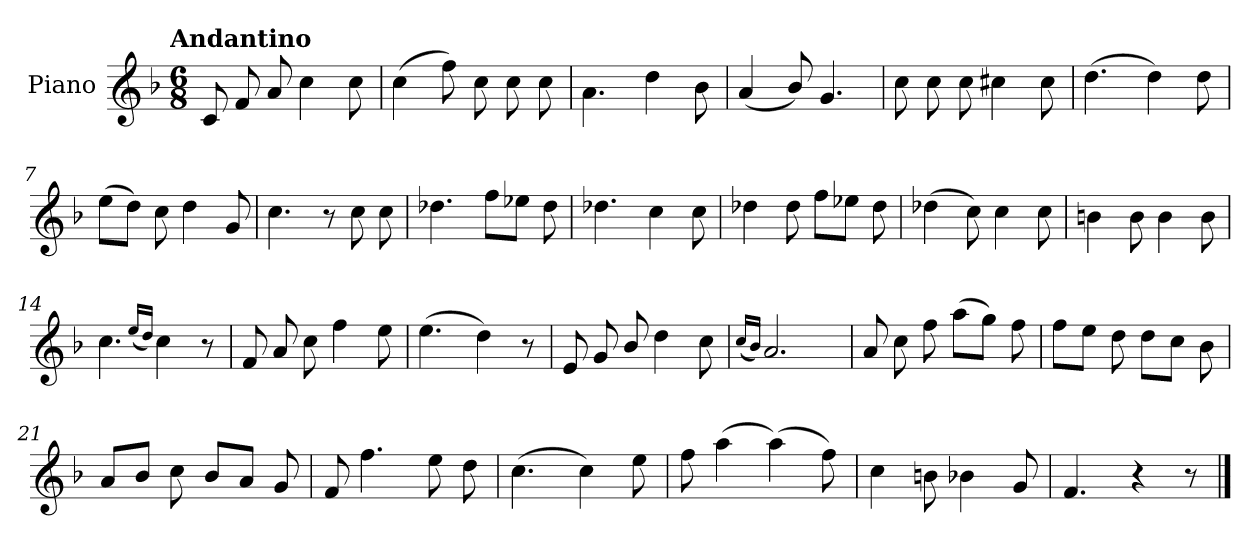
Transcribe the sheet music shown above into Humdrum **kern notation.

**kern
*part1
*staff1
*I"Piano
*I'Pno.
*clefG2
*k[b-]
!!LO:TX:omd:t=Andantino
*M6/8
*MM92
=1
8c/
8f/
8a/
4cc\
8cc\
=2
(>4cc\
8ff\)
8cc\
8cc\
8cc\
=3
4.a\
4dd\
8b-\
=4
(<4a/
8b-/)
4.g/
!!LO:LB:g=z
=5
8cc\
8cc\
8cc\
4cc#X\
8cc#\
=6
(>4.dd\
4dd\)
8dd\
=7
(>8ee\L
8dd\J)
8cc\
4dd\
8g/
=8
4.cc\
8r
8cc\
8cc\
=9
4.dd-X\
8ff\L
8ee-X\J
8dd-\
!!LO:LB:g=z
=10
4.dd-X\
4cc\
8cc\
=11
4dd-X\
8dd-\
8ff\L
8ee-X\J
8dd-\
=12
(>4dd-X\
8cc\)
4cc\
8cc\
=13
4bn\
8b\
4b\
8b\
=14
4.cc\
(<16qqee/LL
16qqdd/JJ)
4cc\
8r
!!LO:LB:g=z
=15
8f/
8a/
8cc\
4ff\
8ee\
=16
(>4.ee\
4dd\)
8r
=17
8e/
8g/
8b-/
4dd\
8cc\
=18
(<16qqcc/LL
16qqb-/JJ)
2.a/
=19
8a/
8cc\
8ff\
(>8aa\L
8gg\J)
8ff\
!!LO:LB:g=z
=20
8ff\L
8ee\J
8dd\
8dd\L
8cc\J
8b-\
=21
8a/L
8b-/J
8cc\
8b-/L
8a/J
8g/
=22
8f/
4.ff\
8ee\
8dd\
=23
(>4.cc\
4cc\)
8ee\
!!LO:LB:g=z
=24
8ff\
(>4aa\
(>4aa\)
8ff\)
=25
4cc\
8bn\
4b-X\
8g/
=26
4.f/
4r
8r
==
*-
